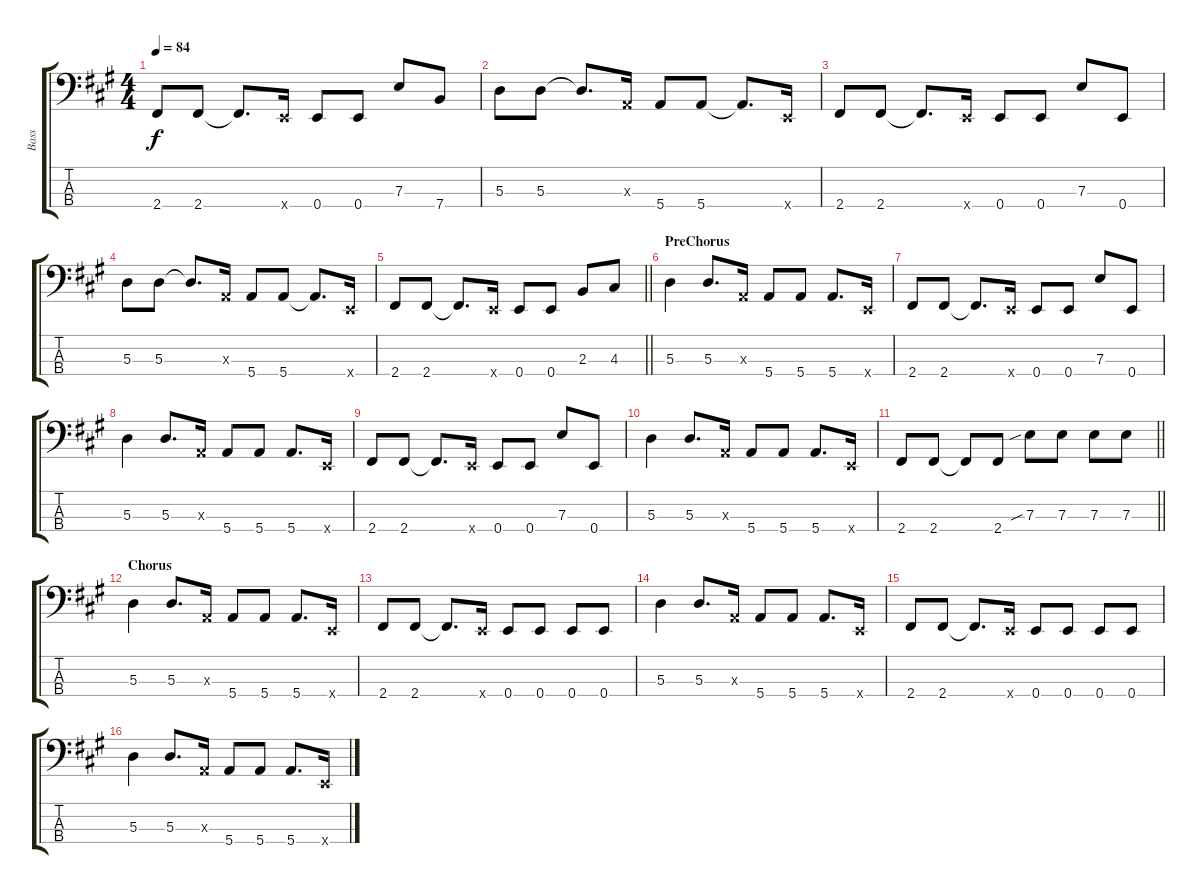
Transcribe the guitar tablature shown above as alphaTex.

\track ("Bass" "Bass") {instrument electricbassfinger}
\staff {score tabs}
\tuning (G2 D2 A1 E1) {hide}
\ts (4 4)
\tempo 84
\clef f4
\ks a
2.4.8{dy f} 2.4.8 2.4{t}.8{d} 0.4{x}.16 0.4.8 0.4.8 7.3.8 7.4.8 |
5.3.8 5.3.8 5.3{t}.8{d} 0.3{x}.16 5.4.8 5.4.8 5.4{t}.8{d} 0.4{x}.16 |
2.4.8 2.4.8 2.4{t}.8{d} 0.4{x}.16 0.4.8 0.4.8 7.3.8 0.4.8 |
5.3.8 5.3.8 5.3{t}.8{d} 0.3{x}.16 5.4.8 5.4.8 5.4{t}.8{d} 0.4{x}.16 |
\barLineRight lightlight
2.4.8 2.4.8 2.4{t}.8{d} 0.4{x}.16 0.4.8 0.4.8 2.3.8 4.3.8 |
\section ("" "PreChorus")
5.3.4 5.3.8{d} 0.3{x}.16 5.4.8 5.4.8 5.4.8{d} 0.4{x}.16 |
2.4.8 2.4.8 2.4{t}.8{d} 0.4{x}.16 0.4.8 0.4.8 7.3.8 0.4.8 |
5.3.4 5.3.8{d} 0.3{x}.16 5.4.8 5.4.8 5.4.8{d} 0.4{x}.16 |
2.4.8 2.4.8 2.4{t}.8{d} 0.4{x}.16 0.4.8 0.4.8 7.3.8 0.4.8 |
5.3.4 5.3.8{d} 0.3{x}.16 5.4.8 5.4.8 5.4.8{d} 0.4{x}.16 |
\barLineRight lightlight
2.4.8 2.4.8 2.4{t}.8 2.4.8 7.3{sib}.8 7.3.8 7.3.8 7.3.8 |
\section ("" "Chorus")
5.3.4 5.3.8{d} 0.3{x}.16 5.4.8 5.4.8 5.4.8{d} 0.4{x}.16 |
2.4.8 2.4.8 2.4{t}.8{d} 0.4{x}.16 0.4.8 0.4.8 0.4.8 0.4.8 |
5.3.4 5.3.8{d} 0.3{x}.16 5.4.8 5.4.8 5.4.8{d} 0.4{x}.16 |
2.4.8 2.4.8 2.4{t}.8{d} 0.4{x}.16 0.4.8 0.4.8 0.4.8 0.4.8 |
5.3.4 5.3.8{d} 0.3{x}.16 5.4.8 5.4.8 5.4.8{d} 0.4{x}.16
